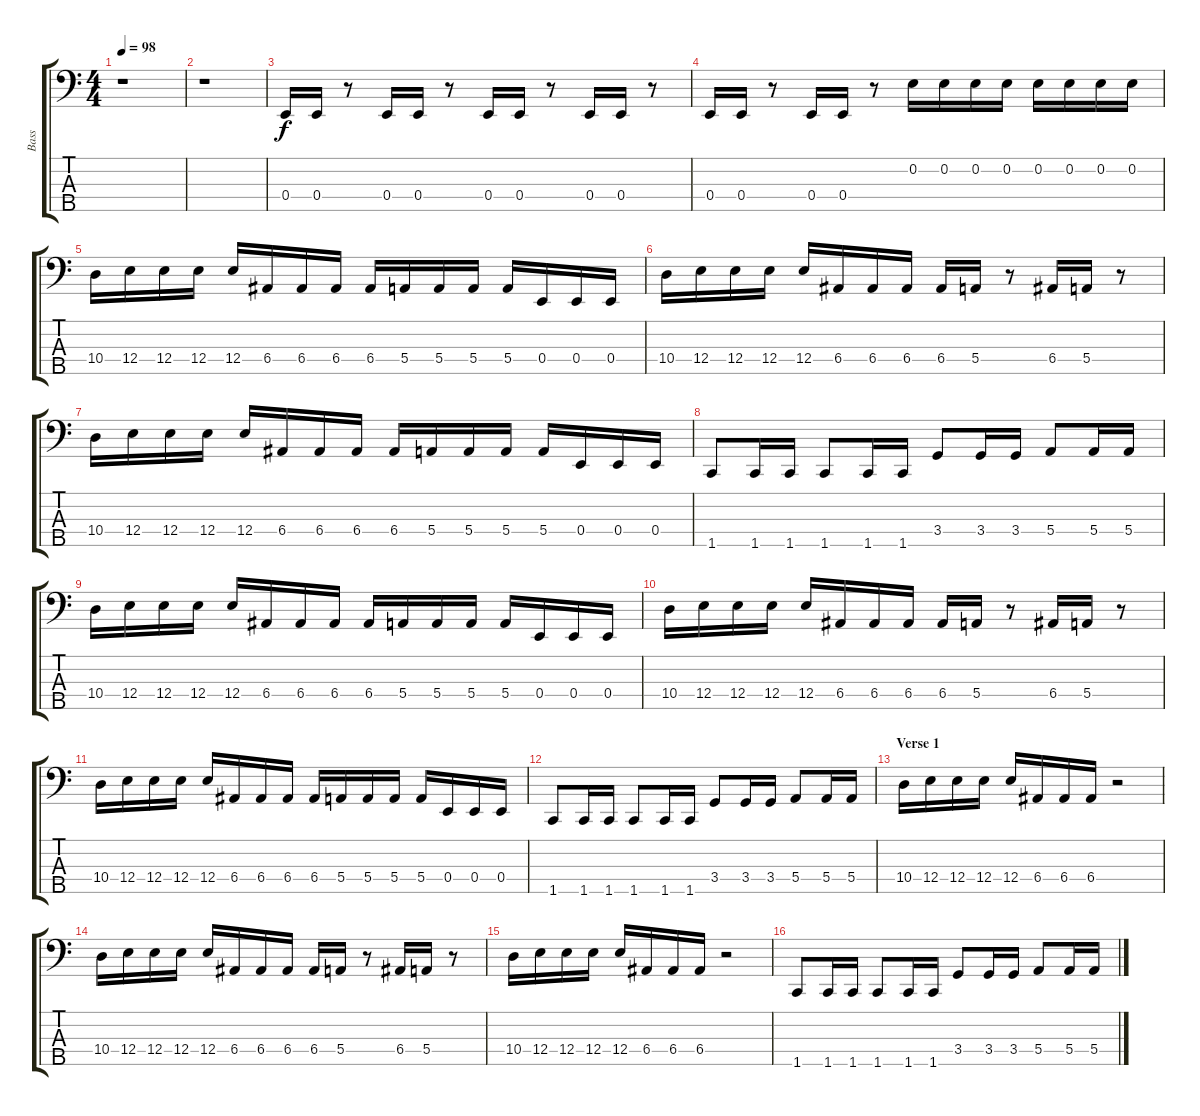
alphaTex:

\track ("Bass" "Bass") {instrument electricbassfinger}
\staff {score tabs}
\tuning (G2 E2 B1 E1 B0) {hide}
\ts (4 4)
\tempo 98
\clef f4
\ks c
r.1{dy f instrument electricbassfinger} |
r.1 |
0.4.16 0.4.16 r.8 0.4.16 0.4.16 r.8 0.4.16 0.4.16 r.8 0.4.16 0.4.16 r.8 |
0.4.16 0.4.16 r.8 0.4.16 0.4.16 r.8 0.2.16 0.2.16 0.2.16 0.2.16 0.2.16 0.2.16 0.2.16 0.2.16 |
10.4.16 12.4.16 12.4.16 12.4.16 12.4.16 6.4.16 6.4.16 6.4.16 6.4.16 5.4.16 5.4.16 5.4.16 5.4.16 0.4.16 0.4.16 0.4.16 |
10.4.16 12.4.16 12.4.16 12.4.16 12.4.16 6.4.16 6.4.16 6.4.16 6.4.16 5.4.16 r.8 6.4.16 5.4.16 r.8 |
10.4.16 12.4.16 12.4.16 12.4.16 12.4.16 6.4.16 6.4.16 6.4.16 6.4.16 5.4.16 5.4.16 5.4.16 5.4.16 0.4.16 0.4.16 0.4.16 |
1.5.8 1.5.16 1.5.16 1.5.8 1.5.16 1.5.16 3.4.8 3.4.16 3.4.16 5.4.8 5.4.16 5.4.16 |
10.4.16 12.4.16 12.4.16 12.4.16 12.4.16 6.4.16 6.4.16 6.4.16 6.4.16 5.4.16 5.4.16 5.4.16 5.4.16 0.4.16 0.4.16 0.4.16 |
10.4.16 12.4.16 12.4.16 12.4.16 12.4.16 6.4.16 6.4.16 6.4.16 6.4.16 5.4.16 r.8 6.4.16 5.4.16 r.8 |
10.4.16 12.4.16 12.4.16 12.4.16 12.4.16 6.4.16 6.4.16 6.4.16 6.4.16 5.4.16 5.4.16 5.4.16 5.4.16 0.4.16 0.4.16 0.4.16 |
1.5.8 1.5.16 1.5.16 1.5.8 1.5.16 1.5.16 3.4.8 3.4.16 3.4.16 5.4.8 5.4.16 5.4.16 |
\section ("" "Verse 1")
10.4.16 12.4.16 12.4.16 12.4.16 12.4.16 6.4.16 6.4.16 6.4.16 r.2 |
10.4.16 12.4.16 12.4.16 12.4.16 12.4.16 6.4.16 6.4.16 6.4.16 6.4.16 5.4.16 r.8 6.4.16 5.4.16 r.8 |
10.4.16 12.4.16 12.4.16 12.4.16 12.4.16 6.4.16 6.4.16 6.4.16 r.2 |
1.5.8 1.5.16 1.5.16 1.5.8 1.5.16 1.5.16 3.4.8 3.4.16 3.4.16 5.4.8 5.4.16 5.4.16
